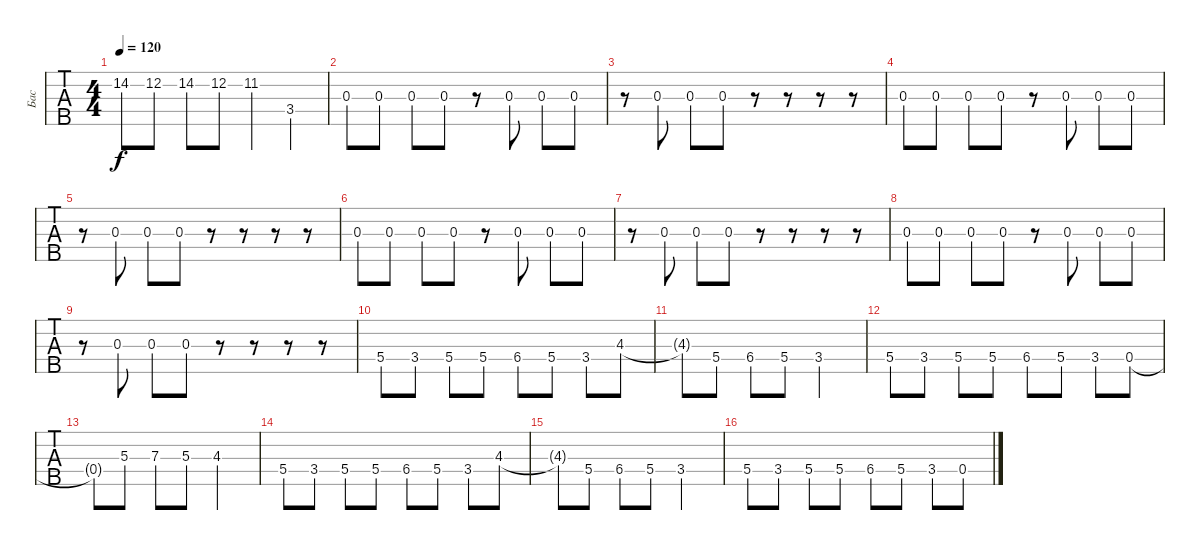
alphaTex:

\track ("Бас" "Бас") {instrument electricbassfinger}
\staff {tabs}
\tuning (G2 D2 A1 E1 B0) {hide}
\ts (4 4)
\tempo 120
\clef f4
\ks c
14.2{t}.8{dy f} 12.2.8 14.2.8 12.2.8 11.2.4 3.4.4 |
0.3.8 0.3.8 0.3.8 0.3.8 r.8 0.3.8 0.3.8 0.3.8 |
r.8 0.3.8 0.3.8 0.3.8 r.8 r.8 r.8 r.8 |
0.3.8 0.3.8 0.3.8 0.3.8 r.8 0.3.8 0.3.8 0.3.8 |
r.8 0.3.8 0.3.8 0.3.8 r.8 r.8 r.8 r.8 |
0.3.8 0.3.8 0.3.8 0.3.8 r.8 0.3.8 0.3.8 0.3.8 |
r.8 0.3.8 0.3.8 0.3.8 r.8 r.8 r.8 r.8 |
0.3.8 0.3.8 0.3.8 0.3.8 r.8 0.3.8 0.3.8 0.3.8 |
r.8 0.3.8 0.3.8 0.3.8 r.8 r.8 r.8 r.8 |
5.4.8 3.4.8 5.4.8 5.4.8 6.4.8 5.4.8 3.4.8 4.3.8 |
4.3{t}.8 5.4.8 6.4.8 5.4.8 3.4.2 |
5.4.8 3.4.8 5.4.8 5.4.8 6.4.8 5.4.8 3.4.8 0.4.8 |
0.4{t}.8 5.3.8 7.3.8 5.3.8 4.3.2 |
5.4.8 3.4.8 5.4.8 5.4.8 6.4.8 5.4.8 3.4.8 4.3.8 |
4.3{t}.8 5.4.8 6.4.8 5.4.8 3.4.2 |
5.4.8 3.4.8 5.4.8 5.4.8 6.4.8 5.4.8 3.4.8 0.4.8
